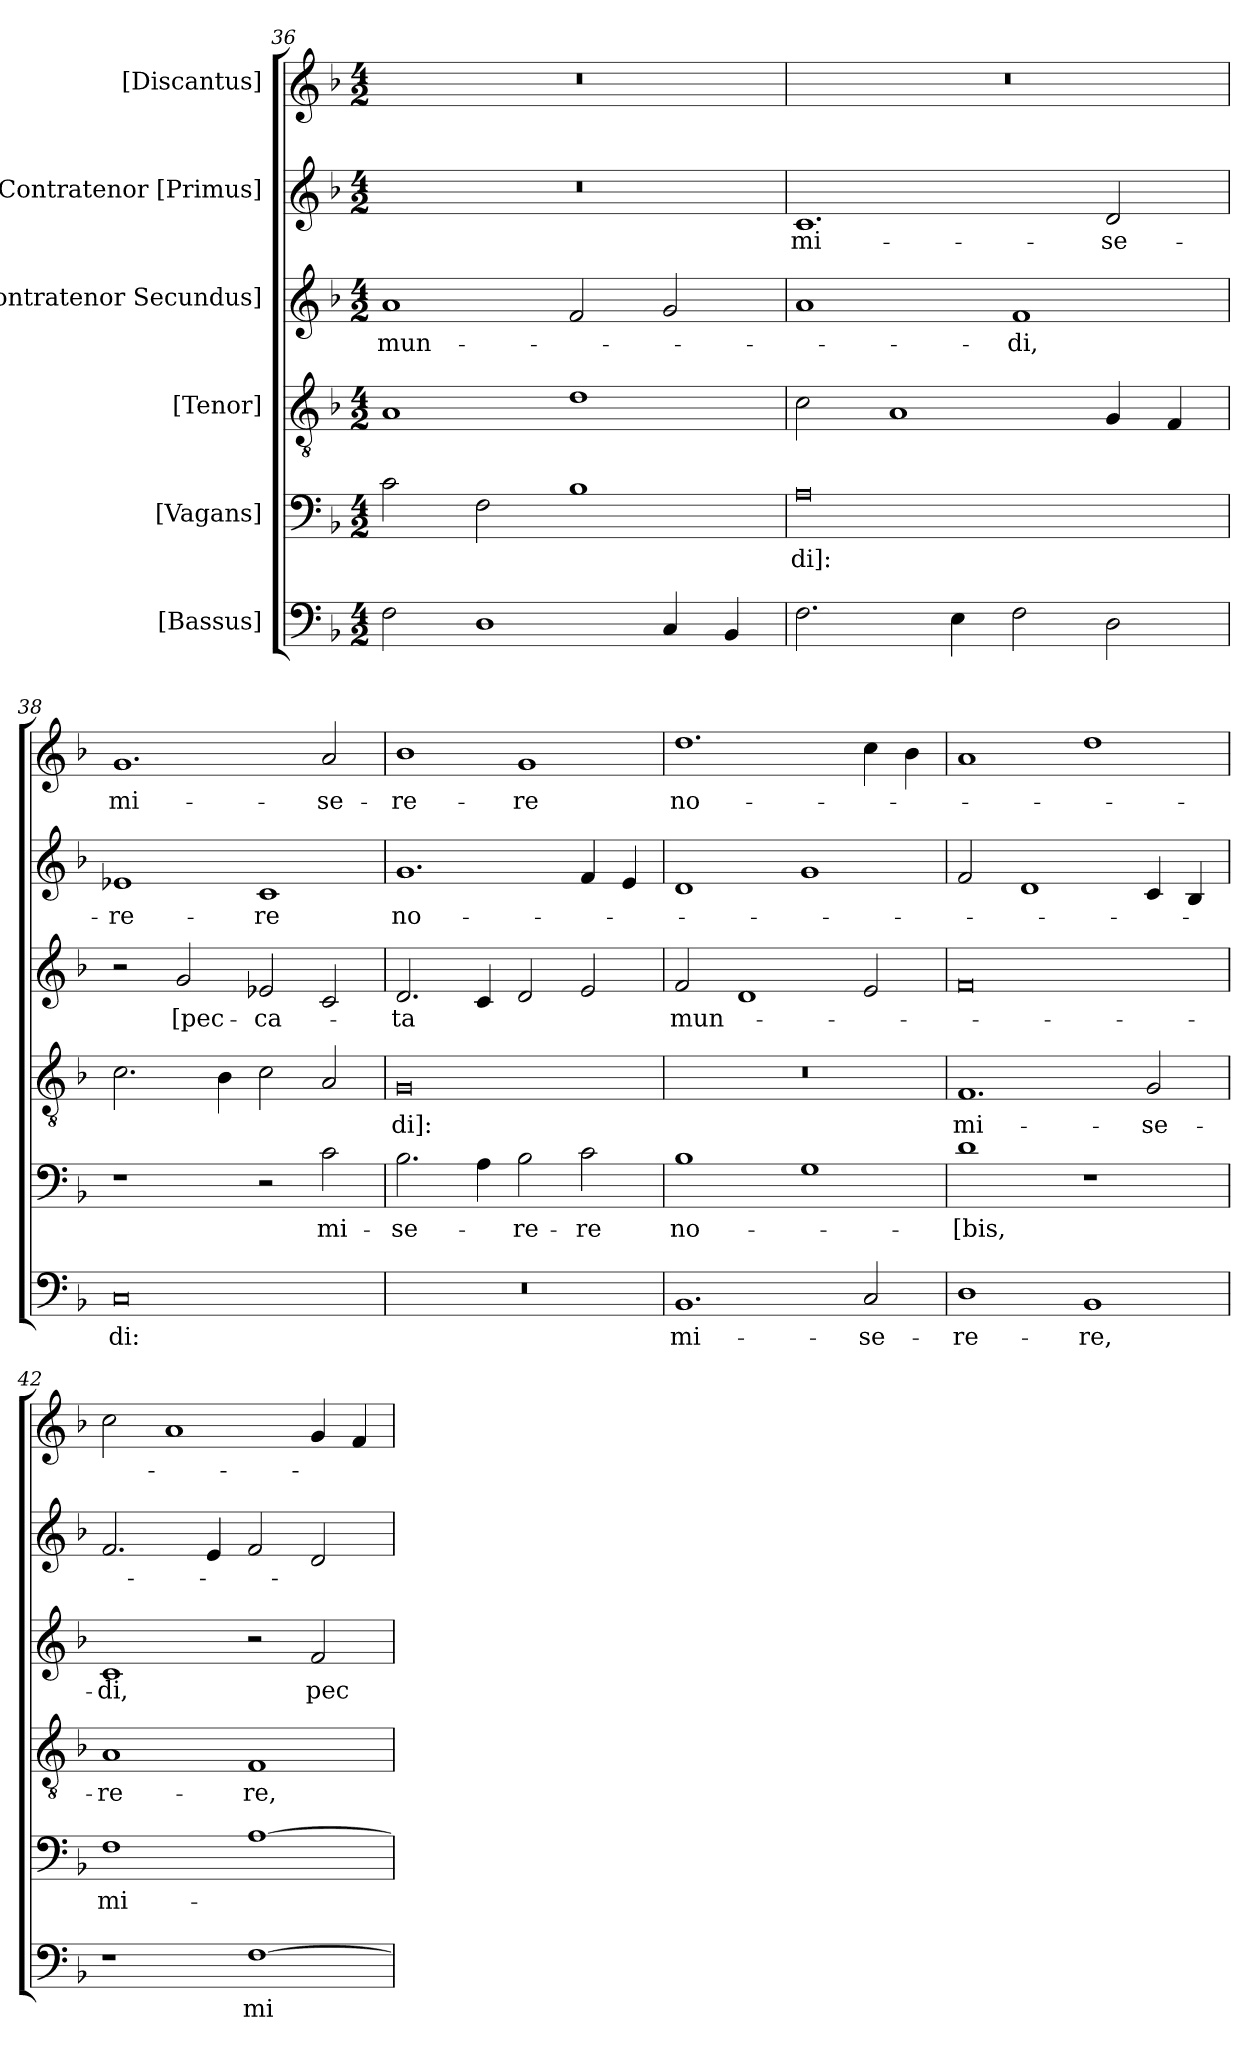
**kern	**text	**kern	**text	**kern	**text	**kern	**text	**kern	**text	**kern	**text
*part6	*part6	*part5	*part5	*part4	*part4	*part3	*part3	*part2	*part2	*part1	*part1
*staff6	*staff6	*staff5	*staff5	*staff4	*staff4	*staff3	*staff3	*staff2	*staff2	*staff1	*staff1
*I"[Bassus]	*	*I"[Vagans]	*	*I"[Tenor]	*	*I"[Contratenor Secundus]	*	*I"Contratenor [Primus]	*	*I"[Discantus]	*
*clefF4	*	*clefF4	*	*clefGv2	*	*clefG2	*	*clefG2	*	*clefG2	*
*k[b-]	*	*k[b-]	*	*k[b-]	*	*k[b-]	*	*k[b-]	*	*k[b-]	*
*M4/2	*	*M4/2	*	*M4/2	*	*M4/2	*	*M4/2	*	*M4/2	*
=36	=36	=36	=36	=36	=36	=36	=36	=36	=36	=36	=36
2F\	.	2c\	.	1A/	.	1a/	mun-	0r	.	0r	.
1D\	.	2F\	.	.	.	.	.	.	.	.	.
.	.	1B-\	.	1d\	.	2f/	.	.	.	.	.
4C/	.	.	.	.	.	2g/	.	.	.	.	.
4BB-/	.	.	.	.	.	.	.	.	.	.	.
=37	=37	=37	=37	=37	=37	=37	=37	=37	=37	=37	=37
2.F\	.	0A\	-di]:	2c\	.	1a/	.	1.c/	mi-	0r	.
.	.	.	.	1A/	.	.	.	.	.	.	.
4E\	.	.	.	.	.	.	.	.	.	.	.
2F\	.	.	.	.	.	1f/	-di,	.	.	.	.
2D\	.	.	.	4G/	.	.	.	2d/	-se-	.	.
.	.	.	.	4F/	.	.	.	.	.	.	.
=38	=38	=38	=38	=38	=38	=38	=38	=38	=38	=38	=38
0C/	-di:	1r	.	2.c\	.	2r	.	1e-X/	-re-	1.g/	mi-
.	.	.	.	.	.	2g/	[pec-	.	.	.	.
.	.	.	.	4B-\	.	.	.	.	.	.	.
.	.	2r	.	2c\	.	2e-X/	-ca-	1c/	-re	.	.
.	.	2c\	mi-	2A/	.	2c/	.	.	.	2a/	-se-
=39	=39	=39	=39	=39	=39	=39	=39	=39	=39	=39	=39
0r	.	2.B-\	-se-	0G/	-di]:	2.d/	-ta	1.g/	no-	1b-\	-re-
.	.	4A\	.	.	.	4c/	.	.	.	.	.
.	.	2B-\	-re-	.	.	2d/	.	.	.	1g/	-re
.	.	2c\	-re	.	.	2e/	.	4f/	.	.	.
.	.	.	.	.	.	.	.	4e/	.	.	.
=40	=40	=40	=40	=40	=40	=40	=40	=40	=40	=40	=40
1.BB-/	mi-	1B-\	no-	0r	.	2f/	mun-	1d/	.	1.dd\	no-
.	.	.	.	.	.	1d/	.	.	.	.	.
.	.	1G\	.	.	.	.	.	1g/	.	.	.
2C/	-se-	.	.	.	.	2e/	.	.	.	4cc\	.
.	.	.	.	.	.	.	.	.	.	4b-\	.
=41	=41	=41	=41	=41	=41	=41	=41	=41	=41	=41	=41
1D\	-re-	1d\	-[bis,	1.F/	mi-	0f/	.	2f/	.	1a/	.
.	.	.	.	.	.	.	.	1d/	.	.	.
1BB-/	-re,	1r	.	.	.	.	.	.	.	1dd\	.
.	.	.	.	2G/	-se-	.	.	4c/	.	.	.
.	.	.	.	.	.	.	.	4B-/	.	.	.
=42	=42	=42	=42	=42	=42	=42	=42	=42	=42	=42	=42
1r	.	1F\	mi-	1A/	-re-	1c/	-di,	2.f/	.	2cc\	.
.	.	.	.	.	.	.	.	.	.	1a/	.
.	.	.	.	.	.	.	.	4e/	.	.	.
[1F\	mi-	[1A\	.	1F/	-re,	2r	.	2f/	.	.	.
.	.	.	.	.	.	2f/	pec-	2d/	.	4g/	.
.	.	.	.	.	.	.	.	.	.	4f/	.
=	=	=	=	=	=	=	=	=	=	=	=
*-	*-	*-	*-	*-	*-	*-	*-	*-	*-	*-	*-
